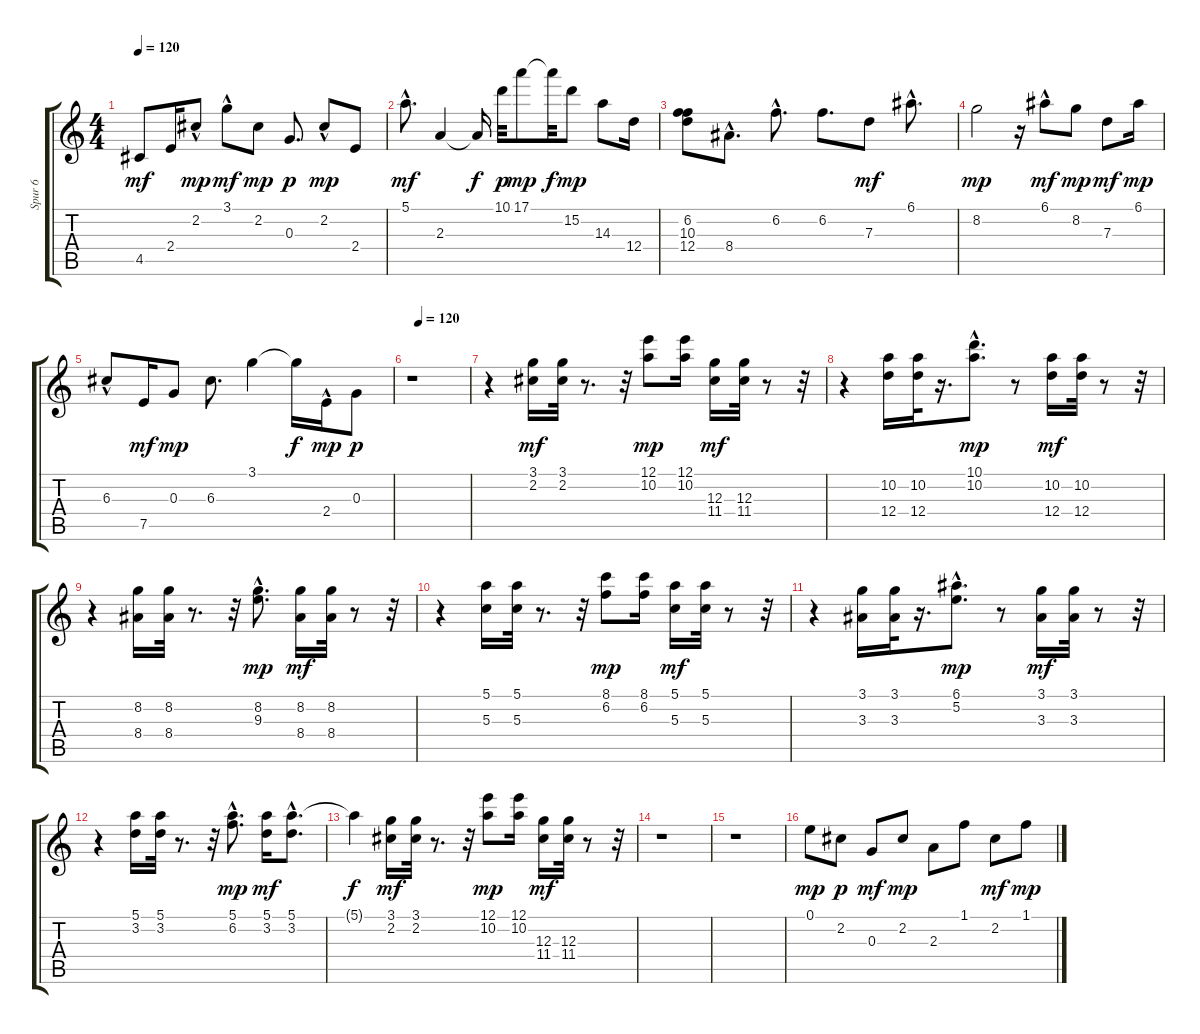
\track ("Spur 6" "Spur 6") {instrument acousticguitarnylon}
\staff {score tabs}
\tuning (E4 B3 G3 D3 A2 E2) {hide}
\ts (4 4)
\tempo 120
\clef g2
\ks c
4.5.8{dy mf} 2.4.16 2.2{hac}.8{dy mp} 3.1{hac}.8{dy mf} 2.2.8{dy mp} 0.3.8{d dy p} 2.2{hac}.8{dy mp} 2.4.8 |
5.1{hac}.8{d dy mf} 2.3.4 2.3{t}.16{dy f} 10.1.32{dy p} 17.1.8{dy mp} 17.1{t}.32{dy f} 15.2.8{dy mp} 14.3.8 12.4.16 |
(6.2 10.3 12.4).8 8.4{hac}.8{d} 6.2{hac}.8{d} 6.2.8{d} 7.3.8{dy mf} 6.1{hac}.8{d} |
8.2.2{dy mp} r.16 6.1{hac}.8{dy mf} 8.2.8{dy mp} 7.3.8{dy mf} 6.1.16{dy mp} |
6.3{hac}.8 7.5.16{dy mf} 0.3.8{dy mp} 6.3.8{d} 3.1.4 3.1{t}.16{dy f} 2.4{hac}.16{dy mp} 0.3.8{dy p} |
\tempo (120 0.125)
r.1 |
r.4 (3.1 2.2).16{dy mf} (3.1 2.2).32 r.8{d} r.32 (12.1 10.2).8{dy mp} (12.1 10.2).16 (12.3 11.4).16{dy mf} (12.3 11.4).32 r.8 r.32 |
r.4 (10.2 12.4).16 (10.2 12.4).32 r.16{d} (10.1{hac} 10.2{hac}).8{d dy mp} r.8 (10.2 12.4).16{dy mf} (10.2 12.4).32 r.8 r.32 |
r.4 (8.2 8.4).16 (8.2 8.4).32 r.8{d} r.32 (8.2{hac} 9.3{hac}).8{d dy mp} (8.2 8.4).16{dy mf} (8.2 8.4).32 r.8 r.32 |
r.4 (5.1 5.3).16 (5.1 5.3).32 r.8{d} r.32 (8.1 6.2).8{dy mp} (8.1 6.2).16 (5.1 5.3).16{dy mf} (5.1 5.3).32 r.8 r.32 |
r.4 (3.1 3.3).16 (3.1 3.3).32 r.16{d} (6.1{hac} 5.2{hac}).8{d dy mp} r.8 (3.1 3.3).16{dy mf} (3.1 3.3).32 r.8 r.32 |
r.4 (5.1 3.2).16 (5.1 3.2).32 r.8{d} r.32 (5.1{hac} 6.2{hac}).8{d dy mp} (5.1 3.2).16{dy mf} (5.1{hac} 3.2).8{d} |
5.1{t}.4{dy f} (3.1 2.2).16{dy mf} (3.1 2.2).32 r.8{d} r.32 (12.1 10.2).8{dy mp} (12.1 10.2).16 (12.3 11.4).16{dy mf} (12.3 11.4).32 r.8 r.32 |
r.1 |
r.1 |
0.1.8{dy mp} 2.2.8{dy p} 0.3.8{dy mf} 2.2.8{dy mp} 2.3.8 1.1.8 2.2.8{dy mf} 1.1.8{dy mp}
